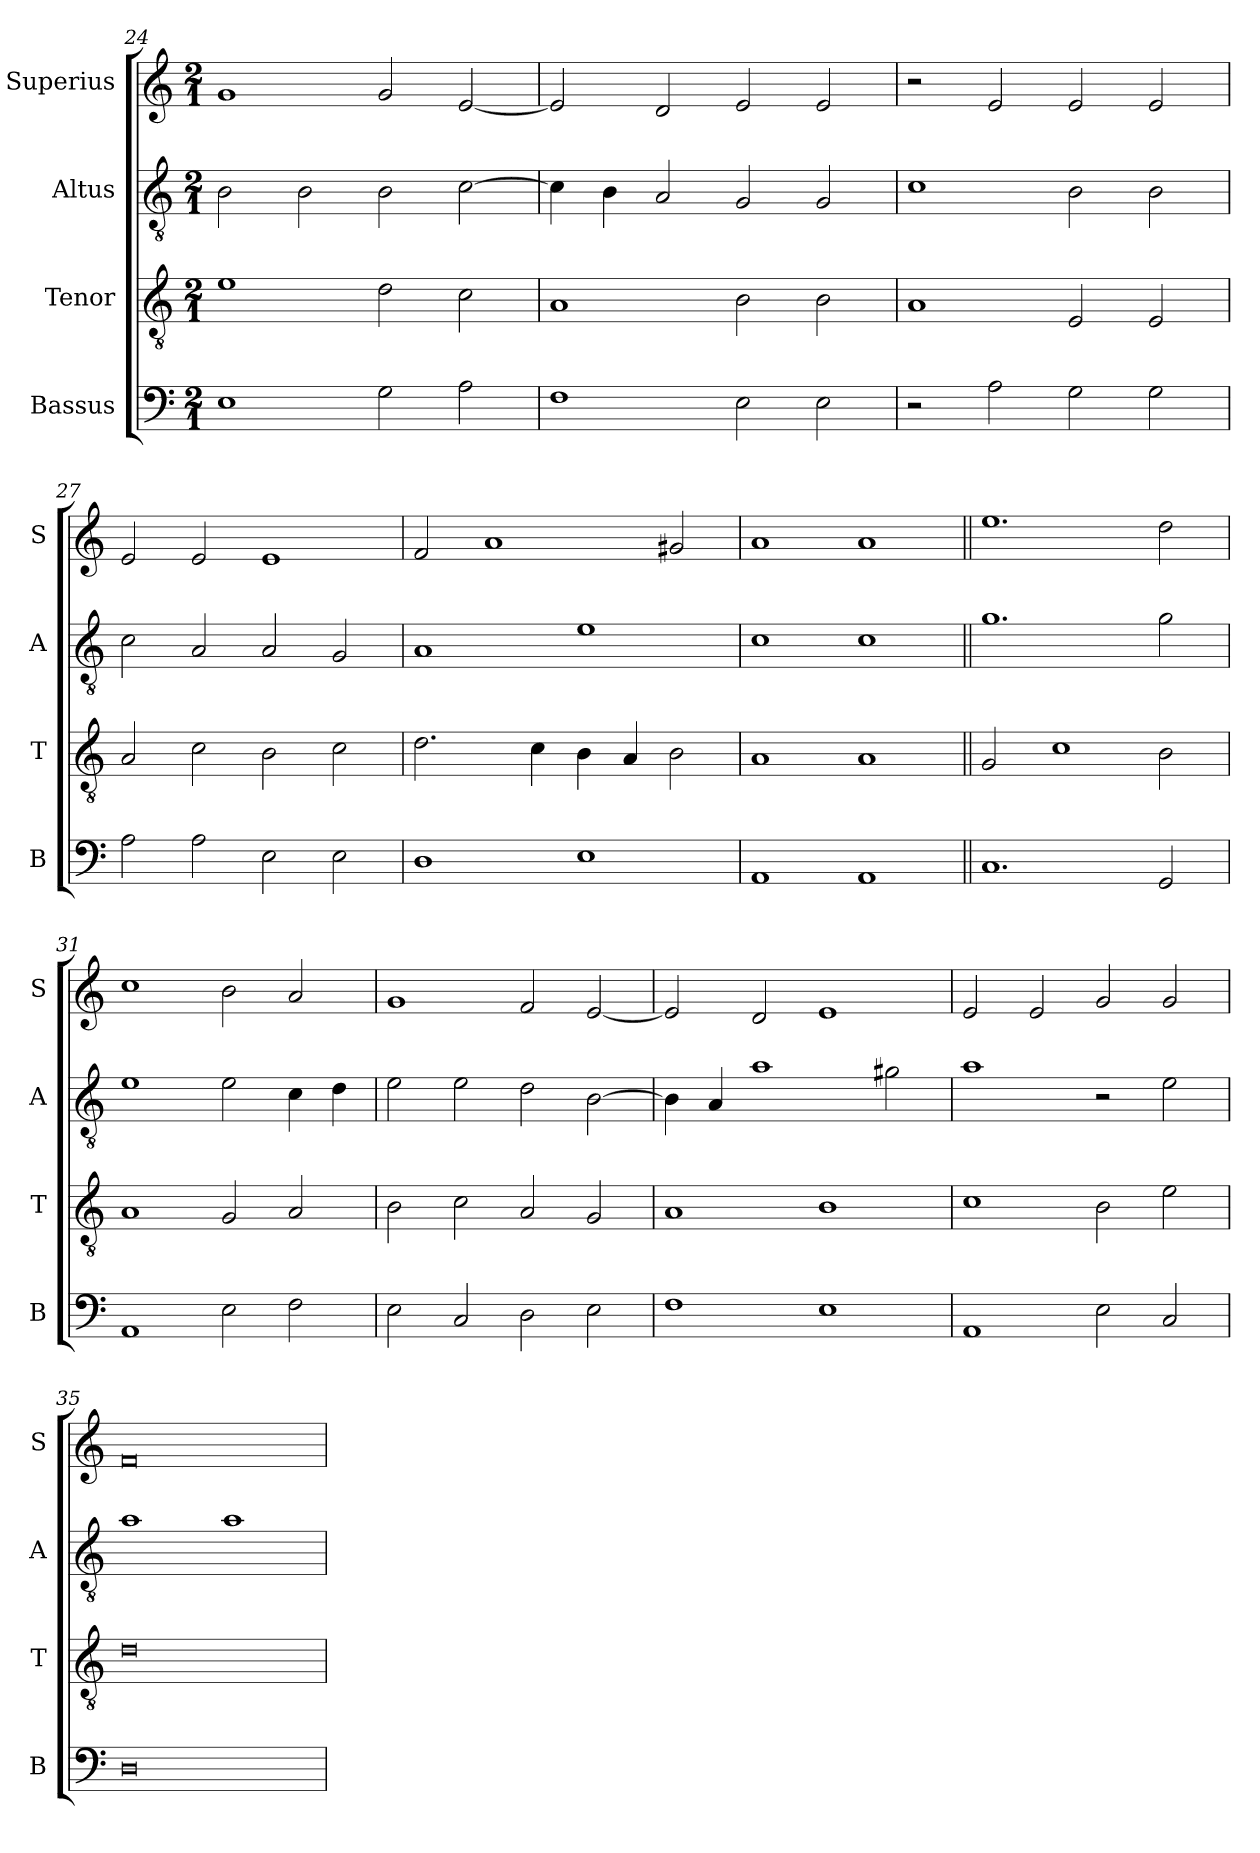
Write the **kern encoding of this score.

**kern	**kern	**kern	**kern
*part4	*part3	*part2	*part1
*staff4	*staff3	*staff2	*staff1
*I"Bassus	*I"Tenor	*I"Altus	*I"Superius
*I'B	*I'T	*I'A	*I'S
*clefF4	*clefGv2	*clefGv2	*clefG2
*k[]	*k[]	*k[]	*k[]
*C:	*C:	*C:	*C:
*M2/1	*M2/1	*M2/1	*M2/1
=24	=24	=24	=24
1E	1e	2B	1g
.	.	2B	.
2G	2d	2B	2g
2A	2c	[2c	[2e
=25	=25	=25	=25
1F	1A	4c]	2e]
.	.	4B	.
.	.	2A	2d
2E	2B	2G	2e
2E	2B	2G	2e
=26	=26	=26	=26
2r	1A	1c	2r
2A	.	.	2e
2G	2E	2B	2e
2G	2E	2B	2e
=27	=27	=27	=27
2A	2A	2c	2e
2A	2c	2A	2e
2E	2B	2A	1e
2E	2c	2G	.
=28	=28	=28	=28
1D	2.d	1A	2f
.	.	.	1a
.	4c	.	.
1E	4B	1e	.
.	4A	.	.
.	2B	.	2g#X
=29	=29	=29	=29
1AA	1A	1c	1a
1AA	1A	1c	1a
=30||	=30||	=30||	=30||
1.C	2G	1.g	1.ee
.	1c	.	.
2GG	2B	2g	2dd
=31	=31	=31	=31
1AA	1A	1e	1cc
2E	2G	2e	2b
2F	2A	4c	2a
.	.	4d	.
=32	=32	=32	=32
2E	2B	2e	1g
2C	2c	2e	.
2D	2A	2d	2f
2E	2G	[2B	[2e
=33	=33	=33	=33
1F	1A	4B]	2e]
.	.	4A	.
.	.	1a	2d
1E	1B	.	1e
.	.	2g#X	.
=34	=34	=34	=34
1AA	1c	1a	2e
.	.	.	2e
2E	2B	2r	2g
2C	2e	2e	2g
=35	=35	=35	=35
0D	0d	1a	0f
.	.	1a	.
=	=	=	=
*-	*-	*-	*-
